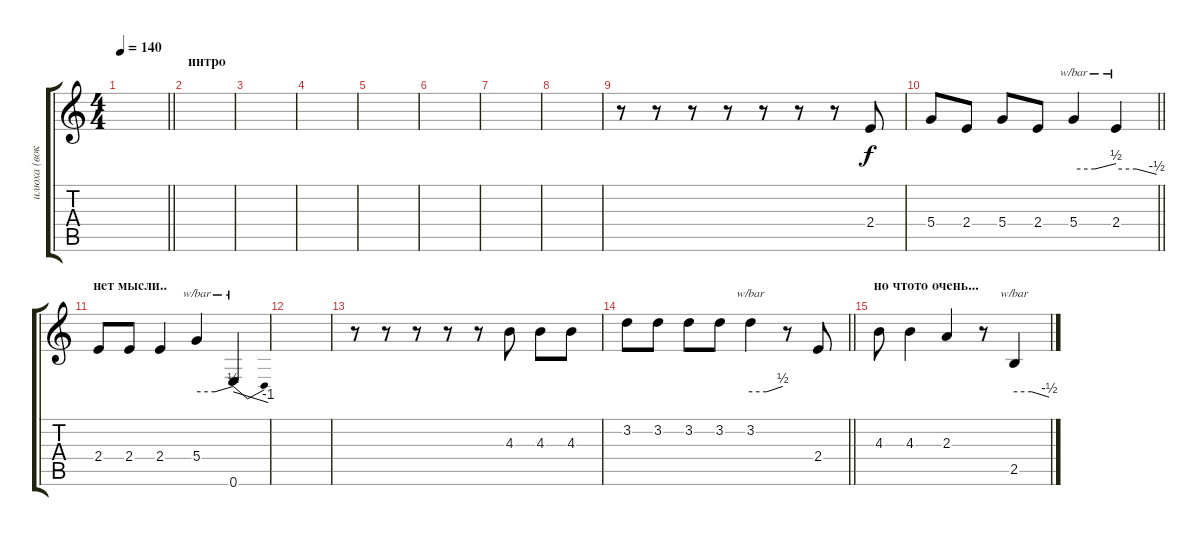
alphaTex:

\track ("илюха (вокал)" "илюха (вок") {instrument slapbass1}
\staff {score tabs}
\tuning (E4 B3 G3 D3 A2 E2) {hide}
\ts (4 4)
\tempo 140
\clef g2
\barLineRight lightlight
\ks c
|
\section ("" "интро")
|
|
|
|
|
|
|
r.8 r.8 r.8 r.8 r.8 r.8 r.8 2.4.8 |
\barLineRight lightlight
5.4.8 2.4.8 5.4.8 2.4.8 5.4.4{tbe (custom default 0 0 30 0 60 2)} 2.4.4{tbe (custom default 0 0 30 0 60 -2)} |
\section ("" "нет мысли..")
2.4.8 2.4.8 2.4.4 5.4.4{tbe (custom default 0 0 30 0 60 2)} 0.6.4{tbe (dive default 0 0 60 -4)} |
|
r.8 r.8 r.8 r.8 r.8 4.3.8 4.3.8 4.3.8 |
\barLineRight lightlight
3.2.8 3.2.8 3.2.8 3.2.8 3.2.4{tbe (custom default 0 0 30 0 60 2)} r.8 2.4.8 |
\section ("" "но чтото очень...")
4.3.8 4.3.4 2.3.4 r.8 2.5.4{tbe (custom default 0 0 30 0 60 -2)}
